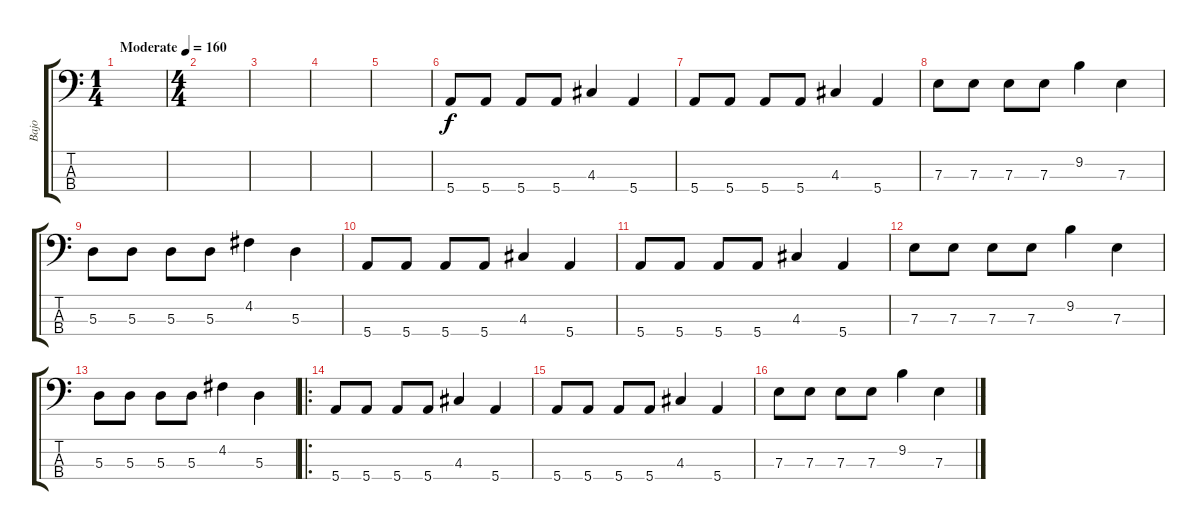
\track ("Bajo" "Bajo") {instrument electricbassfinger}
\staff {score tabs}
\tuning (G2 D2 A1 E1) {hide}
\ts (1 4)
\tempo (160 "Moderate")
\clef f4
\ks c
|
\ts (4 4)
|
|
|
|
5.4.8 5.4.8 5.4.8 5.4.8 4.3.4 5.4.4 |
5.4.8 5.4.8 5.4.8 5.4.8 4.3.4 5.4.4 |
7.3.8 7.3.8 7.3.8 7.3.8 9.2.4 7.3.4 |
5.3.8 5.3.8 5.3.8 5.3.8 4.2.4 5.3.4 |
5.4.8 5.4.8 5.4.8 5.4.8 4.3.4 5.4.4 |
5.4.8 5.4.8 5.4.8 5.4.8 4.3.4 5.4.4 |
7.3.8 7.3.8 7.3.8 7.3.8 9.2.4 7.3.4 |
5.3.8 5.3.8 5.3.8 5.3.8 4.2.4 5.3.4 |
\ro
5.4.8 5.4.8 5.4.8 5.4.8 4.3.4 5.4.4 |
5.4.8 5.4.8 5.4.8 5.4.8 4.3.4 5.4.4 |
7.3.8 7.3.8 7.3.8 7.3.8 9.2.4 7.3.4
